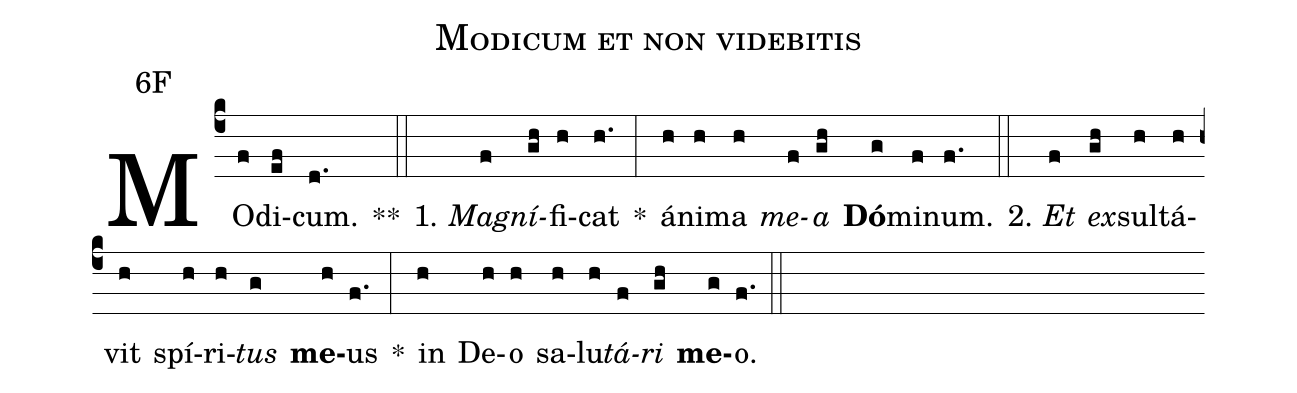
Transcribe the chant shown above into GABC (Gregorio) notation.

name:Modicum et non videbitis;
office-part:Antiphona;
mode:6;
annotation:6F;
%%
(c4) MO(f)di(ef)cum.(d.) **(::)
1. <i>Ma(f)gní(gh)</i>fi(h)cat(h.) *(:) á(h)ni(h)ma(h) <i>me</i>(f)<i>a</i>(gh) <b>Dó</b>(g)mi(f)num.(f.) (::)
2. <i>Et(f) ex(gh)</i>sul(h)tá(h)vit(h) spí(h)ri(h)<i>tus</i>(g) <b>me</b>(h)us(f.) *(:) in(h) De(h)o(h) sa(h)lu(h)<i>tá</i>(f)<i>ri</i>(gh) <b>me</b>(g)o.(f.) (::)
